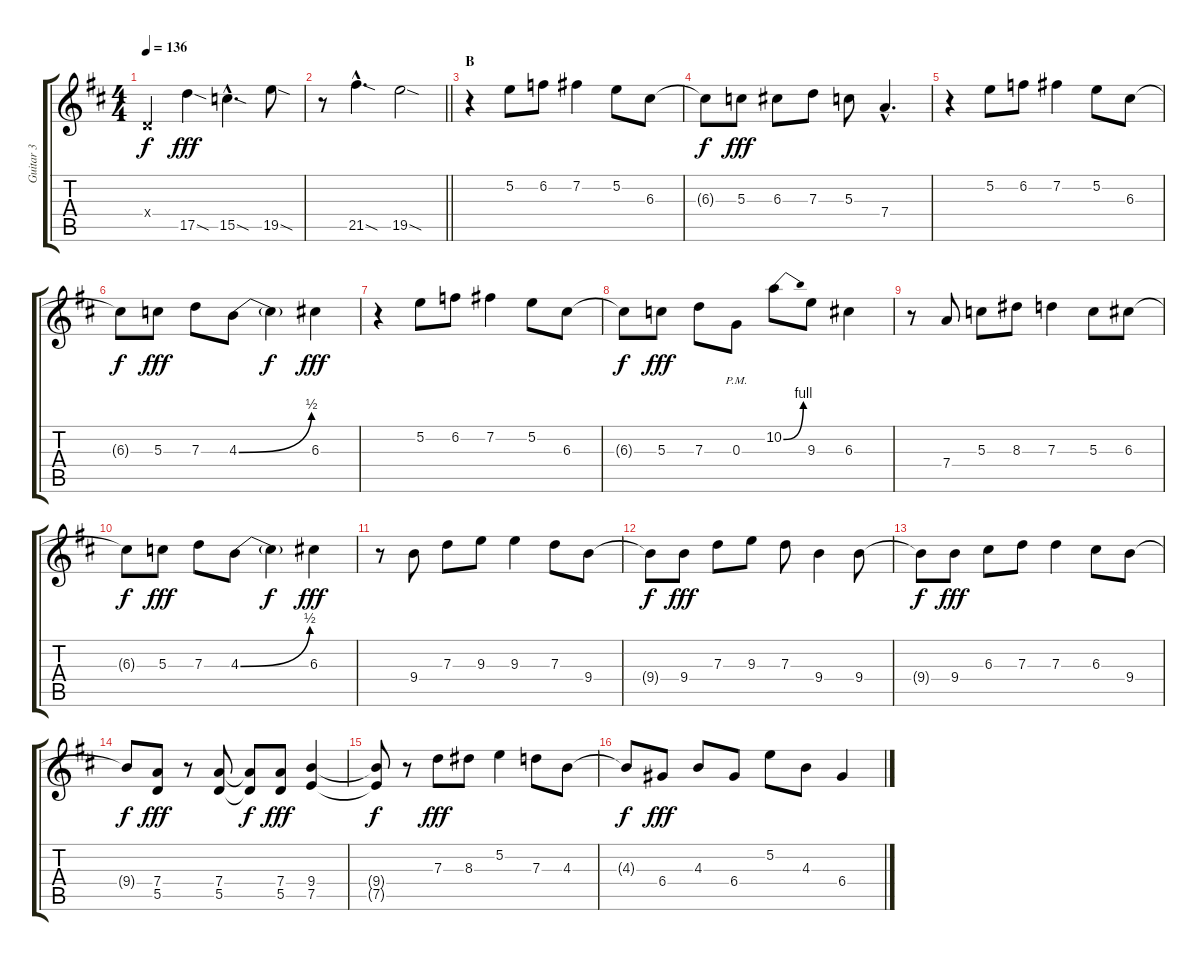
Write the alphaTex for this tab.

\track ("Guitar 3" "Guitar 3") {instrument distortionguitar}
\staff {score tabs}
\tuning (E4 B3 G3 D3 A2 E2) {hide}
\ts (4 4)
\tempo 136
\clef g2
\ks d
0.4{x}.4{dy f instrument distortionguitar} 17.5{sod}.4{dy fff} 15.5{sod hac}.4{d} 19.5{sod}.8 |
\barLineRight lightlight
r.8 21.5{sod hac}.4{d} 19.5{sod}.2 |
\section ("" "B")
r.4 5.2.8 6.2.8 7.2.4 5.2.8 6.3.8 |
6.3{t}.8{dy f} 5.3.8{dy fff} 6.3.8 7.3.8 5.3.8 7.4{hac}.4{d} |
r.4 5.2.8 6.2.8 7.2.4 5.2.8 6.3.8 |
6.3{t}.8{dy f} 5.3.8{dy fff} 7.3.8 4.3{be (bend 0 0 60 2)}.8 4.3{t}.4{dy f} 6.3.4{dy fff} |
r.4 5.2.8 6.2.8 7.2.4 5.2.8 6.3.8 |
6.3{t}.8{dy f} 5.3.8{dy fff} 7.3.8 0.3{pm}.8 10.2{be (bend 0 0 60 4)}.8 9.3.8 6.3.4 |
r.8 7.4.8 5.3.8 8.3.8 7.3.4 5.3.8 6.3.8 |
6.3{t}.8{dy f} 5.3.8{dy fff} 7.3.8 4.3{be (bend 0 0 60 2)}.8 4.3{t}.4{dy f} 6.3.4{dy fff} |
r.8 9.4.8 7.3.8 9.3.8 9.3.4 7.3.8 9.4.8 |
9.4{t}.8{dy f} 9.4.8{dy fff} 7.3.8 9.3.8 7.3.8 9.4.4 9.4.8 |
9.4{t}.8{dy f} 9.4.8{dy fff} 6.3.8 7.3.8 7.3.4 6.3.8 9.4.8 |
9.4{t}.8{dy f} (7.4 5.5).8{dy fff} r.8 (7.4 5.5).8 (7.4{t} 5.5{t}).8{dy f} (7.4 5.5).8{dy fff} (9.4 7.5).4 |
(9.4{t} 7.5{t}).8{dy f} r.8 7.3.8{dy fff} 8.3.8 5.2.4 7.3.8 4.3.8 |
4.3{t}.8{dy f} 6.4.8{dy fff} 4.3.8 6.4.8 5.2.8 4.3.8 6.4.4
